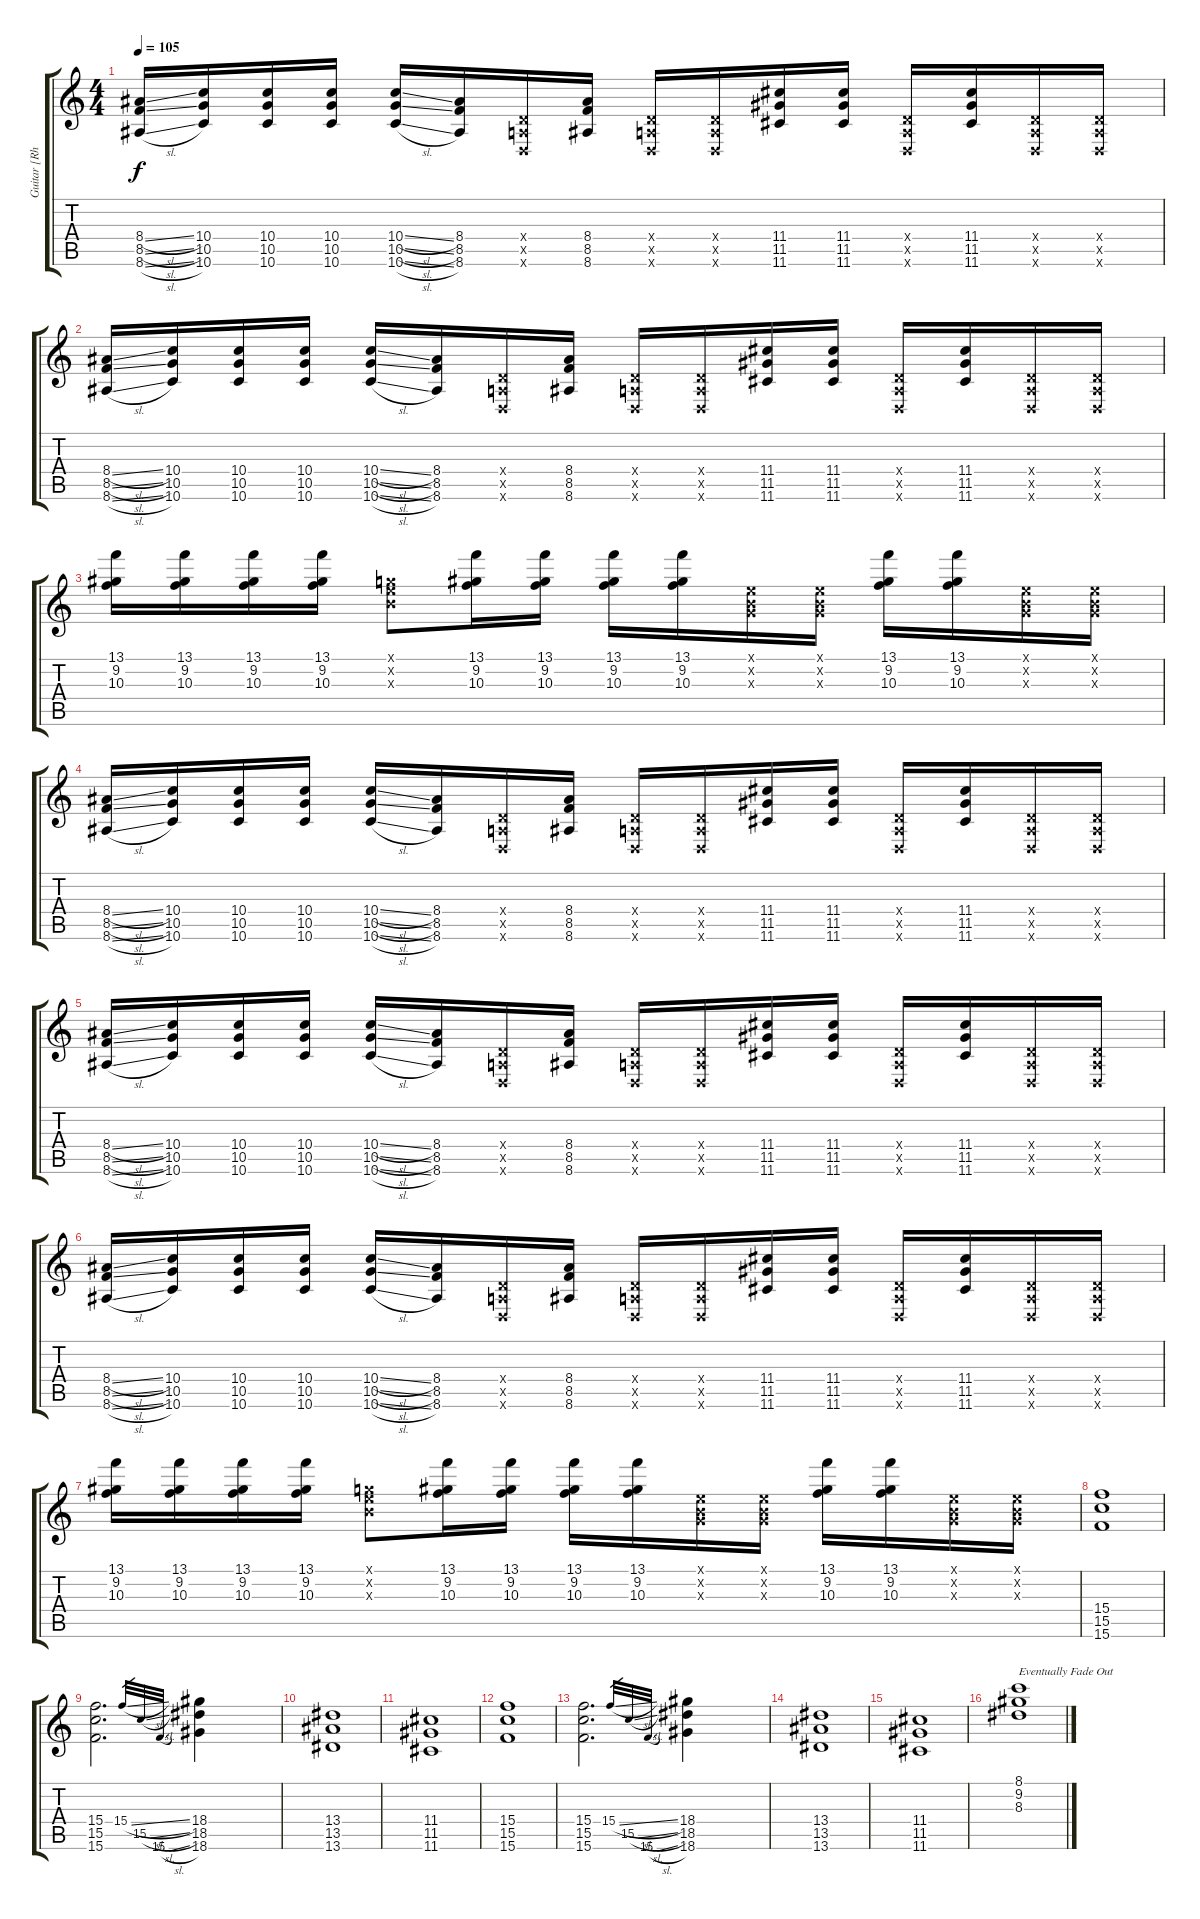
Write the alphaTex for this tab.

\track ("Guitar [Rhythm]" "Guitar [Rh") {instrument electricguitarclean}
\staff {score tabs}
\tuning (E4 B3 G3 D3 A2 D2) {hide}
\ts (4 4)
\tempo 105
\clef g2
\ks c
(8.4{sl} 8.5{sl} 8.6{sl}).16{dy f} (10.4 10.5 10.6).16 (10.4 10.5 10.6).16 (10.4 10.5 10.6).16 (10.4{sl} 10.5{sl} 10.6{sl}).16 (8.4 8.5 8.6).16 (0.4{x} 0.5{x} 0.6{x}).16 (8.4 8.5 8.6).16 (0.4{x} 0.5{x} 0.6{x}).16 (0.4{x} 0.5{x} 0.6{x}).16 (11.4 11.5 11.6).16 (11.4 11.5 11.6).16 (0.4{x} 0.5{x} 0.6{x}).16 (11.4 11.5 11.6).16 (0.4{x} 0.5{x} 0.6{x}).16 (0.4{x} 0.5{x} 0.6{x}).16 |
(8.4{sl} 8.5{sl} 8.6{sl}).16 (10.4 10.5 10.6).16 (10.4 10.5 10.6).16 (10.4 10.5 10.6).16 (10.4{sl} 10.5{sl} 10.6{sl}).16 (8.4 8.5 8.6).16 (0.4{x} 0.5{x} 0.6{x}).16 (8.4 8.5 8.6).16 (0.4{x} 0.5{x} 0.6{x}).16 (0.4{x} 0.5{x} 0.6{x}).16 (11.4 11.5 11.6).16 (11.4 11.5 11.6).16 (0.4{x} 0.5{x} 0.6{x}).16 (11.4 11.5 11.6).16 (0.4{x} 0.5{x} 0.6{x}).16 (0.4{x} 0.5{x} 0.6{x}).16 |
(13.1 9.2 10.3).16 (13.1 9.2 10.3).16 (13.1 9.2 10.3).16 (13.1 9.2 10.3).16 (0.1{x} 0.2{x} 12.3{x}).8 (13.1 9.2 10.3).16 (13.1 9.2 10.3).16 (13.1 9.2 10.3).16 (13.1 9.2 10.3).16 (0.1{x} 0.2{x} 0.3{x}).16 (0.1{x} 0.2{x} 0.3{x}).16 (13.1 9.2 10.3).16 (13.1 9.2 10.3).16 (0.1{x} 0.2{x} 0.3{x}).16 (0.1{x} 0.2{x} 0.3{x}).16 |
(8.4{sl} 8.5{sl} 8.6{sl}).16 (10.4 10.5 10.6).16 (10.4 10.5 10.6).16 (10.4 10.5 10.6).16 (10.4{sl} 10.5{sl} 10.6{sl}).16 (8.4 8.5 8.6).16 (0.4{x} 0.5{x} 0.6{x}).16 (8.4 8.5 8.6).16 (0.4{x} 0.5{x} 0.6{x}).16 (0.4{x} 0.5{x} 0.6{x}).16 (11.4 11.5 11.6).16 (11.4 11.5 11.6).16 (0.4{x} 0.5{x} 0.6{x}).16 (11.4 11.5 11.6).16 (0.4{x} 0.5{x} 0.6{x}).16 (0.4{x} 0.5{x} 0.6{x}).16 |
(8.4{sl} 8.5{sl} 8.6{sl}).16 (10.4 10.5 10.6).16 (10.4 10.5 10.6).16 (10.4 10.5 10.6).16 (10.4{sl} 10.5{sl} 10.6{sl}).16 (8.4 8.5 8.6).16 (0.4{x} 0.5{x} 0.6{x}).16 (8.4 8.5 8.6).16 (0.4{x} 0.5{x} 0.6{x}).16 (0.4{x} 0.5{x} 0.6{x}).16 (11.4 11.5 11.6).16 (11.4 11.5 11.6).16 (0.4{x} 0.5{x} 0.6{x}).16 (11.4 11.5 11.6).16 (0.4{x} 0.5{x} 0.6{x}).16 (0.4{x} 0.5{x} 0.6{x}).16 |
(8.4{sl} 8.5{sl} 8.6{sl}).16 (10.4 10.5 10.6).16 (10.4 10.5 10.6).16 (10.4 10.5 10.6).16 (10.4{sl} 10.5{sl} 10.6{sl}).16 (8.4 8.5 8.6).16 (0.4{x} 0.5{x} 0.6{x}).16 (8.4 8.5 8.6).16 (0.4{x} 0.5{x} 0.6{x}).16 (0.4{x} 0.5{x} 0.6{x}).16 (11.4 11.5 11.6).16 (11.4 11.5 11.6).16 (0.4{x} 0.5{x} 0.6{x}).16 (11.4 11.5 11.6).16 (0.4{x} 0.5{x} 0.6{x}).16 (0.4{x} 0.5{x} 0.6{x}).16 |
(13.1 9.2 10.3).16 (13.1 9.2 10.3).16 (13.1 9.2 10.3).16 (13.1 9.2 10.3).16 (0.1{x} 0.2{x} 12.3{x}).8 (13.1 9.2 10.3).16 (13.1 9.2 10.3).16 (13.1 9.2 10.3).16 (13.1 9.2 10.3).16 (0.1{x} 0.2{x} 0.3{x}).16 (0.1{x} 0.2{x} 0.3{x}).16 (13.1 9.2 10.3).16 (13.1 9.2 10.3).16 (0.1{x} 0.2{x} 0.3{x}).16 (0.1{x} 0.2{x} 0.3{x}).16 |
(15.4 15.5 15.6).1 |
(15.4 15.5 15.6).2{d} 15.4{sl}.32{gr} 15.5{sl}.32{gr} 15.6{sl}.32{gr} (18.4 18.5 18.6).4 |
(13.4 13.5 13.6).1 |
(11.4 11.5 11.6).1 |
(15.4 15.5 15.6).1 |
(15.4 15.5 15.6).2{d} 15.4{sl}.32{gr} 15.5{sl}.32{gr} 15.6{sl}.32{gr} (18.4 18.5 18.6).4 |
(13.4 13.5 13.6).1 |
(11.4 11.5 11.6).1 |
(8.1 9.2 8.3).1{txt "Eventually Fade Out"}
